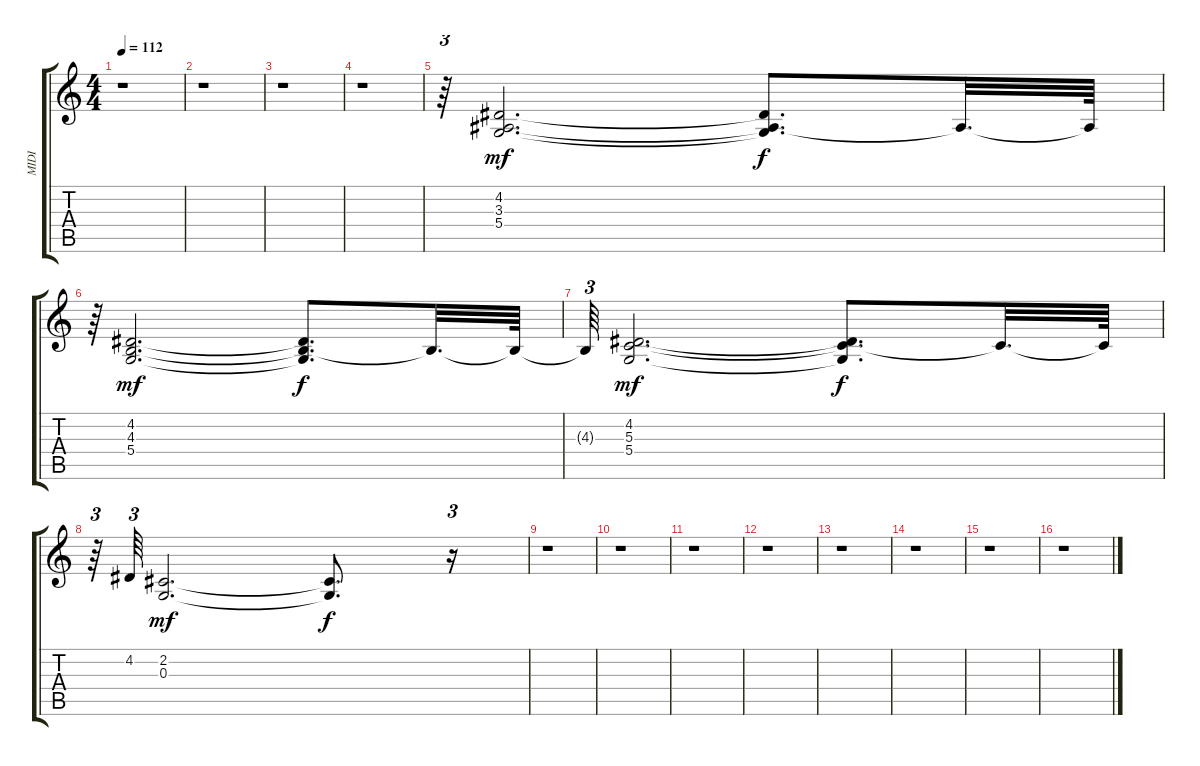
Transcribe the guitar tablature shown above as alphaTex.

\track ("MIDI" "MIDI") {instrument voiceoohs}
\staff {score tabs}
\tuning (E4 B3 G3 D3 A2 E2) {hide}
\ts (4 4)
\tempo 112
\clef g2
\ks c
r.1{dy f} |
r.1 |
r.1 |
r.1 |
r.64{tu (3 2)} (4.2 3.3 5.4).2{d dy mf} (4.2{t} 3.3{t} 5.4{t}).8{d dy f} 3.3{t}.32{d} 3.3{t}.64 |
r.64{tu (3 2)} (4.2 4.3 5.4).2{d dy mf} (4.2{t} 4.3{t} 5.4{t}).8{d dy f} 4.3{t}.32{d} 4.3{t}.64 |
4.3{t}.64{tu (3 2)} (4.2 5.3 5.4).2{d dy mf} (4.2{t} 5.3{t} 5.4{t}).8{d dy f} 5.3{t}.32{d} 5.3{t}.64 |
r.64{tu (3 2)} 4.2.64{tu (3 2)} (2.2 0.3).2{d dy mf} (2.2{t} 0.3{t}).8{d dy f} r.16{tu (3 2)} |
r.1 |
r.1 |
r.1 |
r.1 |
r.1 |
r.1 |
r.1 |
r.1
